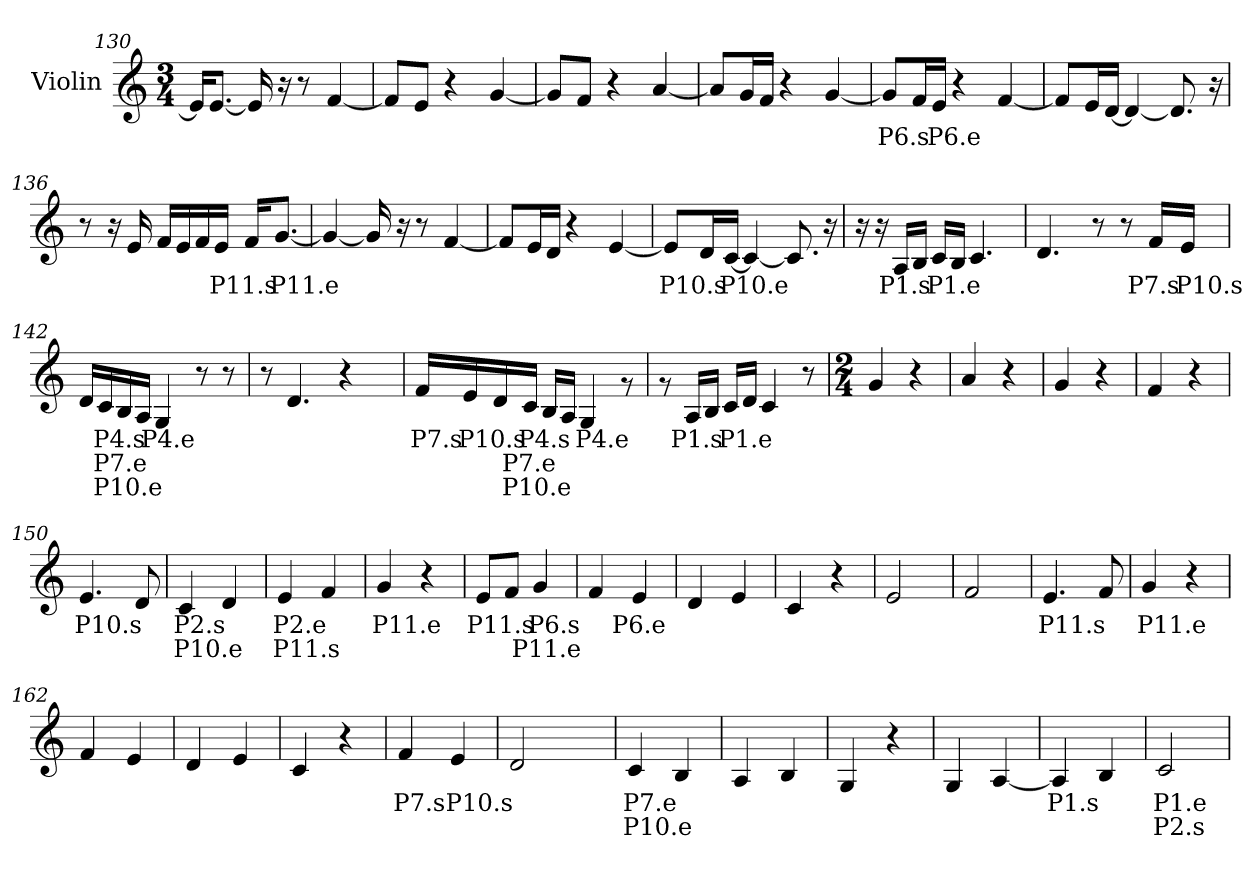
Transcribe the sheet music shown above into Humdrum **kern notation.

**kern	**text	**text	**text
*part1	*part1	*part1	*part1
*staff1	*staff1	*staff1	*staff1
*I"Violin	*	*	*
*clefG2	*	*	*
*k[]	*	*	*
*C:	*	*	*
*M3/4	*	*	*
=130	=130	=130	=130
16e/KL]	.	.	.
[8.e/J	.	.	.
16e/]	.	.	.
16r	.	.	.
8r	.	.	.
[4f/	.	.	.
=131	=131	=131	=131
8f/L]	.	.	.
8e/J	.	.	.
4r	.	.	.
[4g/	.	.	.
=132	=132	=132	=132
8g/L]	.	.	.
8f/J	.	.	.
4r	.	.	.
[4a/	.	.	.
!!LO:LB:g=z
=133	=133	=133	=133
8a/L]	.	.	.
16g/L	.	.	.
16f/JJ	.	.	.
4r	.	.	.
[4g/	.	.	.
=134	=134	=134	=134
8gi/L]	P6.s	.	.
16fi/L	.	.	.
16ei/JJ	P6.e	.	.
4r	.	.	.
[4f/	.	.	.
=135	=135	=135	=135
8f/L]	.	.	.
16e/L	.	.	.
[16d/JJ	.	.	.
4d/_	.	.	.
8.d/]	.	.	.
16r	.	.	.
=136	=136	=136	=136
8r	.	.	.
16r	.	.	.
16e/	.	.	.
16f/LL	.	.	.
16e/	.	.	.
16f/	.	.	.
16ei/JJ	P11.s	.	.
16fi/KL	.	.	.
[8.gi/J	P11.e	.	.
=137	=137	=137	=137
4g/_	.	.	.
16g/]	.	.	.
16r	.	.	.
8r	.	.	.
[4f/	.	.	.
!!LO:LB:g=z
=138	=138	=138	=138
8f/L]	.	.	.
16e/L	.	.	.
16d/JJ	.	.	.
4r	.	.	.
[4e/	.	.	.
=139	=139	=139	=139
8ei/L]	P10.s	.	.
16di/L	.	.	.
[16ci/JJ	P10.e	.	.
4c/_	.	.	.
8.c/]	.	.	.
16r	.	.	.
=140	=140	=140	=140
16r	.	.	.
16r	.	.	.
16Ai/LL	P1.s	.	.
16Bi/JJ	.	.	.
16ci/LL	P1.e	.	.
16B/JJ	.	.	.
4.c/	.	.	.
=141	=141	=141	=141
4.d/	.	.	.
8r	.	.	.
8r	.	.	.
16fi/LL	P7.s	.	.
16ei/JJ	P10.s	.	.
=142	=142	=142	=142
16di/LL	.	.	.
16ci/	P4.s	P7.e	P10.e
16Bi/	.	.	.
16Ai/JJ	.	.	.
4Gi/	P4.e	.	.
8r	.	.	.
8r	.	.	.
!!LO:LB:g=z
=143	=143	=143	=143
8r	.	.	.
4.d/	.	.	.
4r	.	.	.
=144	=144	=144	=144
16fi/LL	P7.s	.	.
16ei/	P10.s	.	.
16di/	.	.	.
16ci/JJ	P4.s	P7.e	P10.e
16Bi/LL	.	.	.
16Ai/JJ	.	.	.
4Gi/	P4.e	.	.
8rg	.	.	.
=145	=145	=145	=145
8rg	.	.	.
16Ai/LL	P1.s	.	.
16Bi/JJ	.	.	.
16ci/LL	P1.e	.	.
16d/JJ	.	.	.
4c/	.	.	.
8r	.	.	.
=146	=146	=146	=146
*M2/4	*	*	*
*MM160	*	*	*
4g/	.	.	.
4r	.	.	.
=147	=147	=147	=147
4a/	.	.	.
4r	.	.	.
=148	=148	=148	=148
4g/	.	.	.
4r	.	.	.
=149	=149	=149	=149
4f/	.	.	.
4r	.	.	.
!!LO:LB:g=z
=150	=150	=150	=150
4.ei/	P10.s	.	.
8di/	.	.	.
=151	=151	=151	=151
4ci/	P2.s	P10.e	.
4di/	.	.	.
=152	=152	=152	=152
4ei/	P2.e	P11.s	.
4fi/	.	.	.
=153	=153	=153	=153
4gi/	P11.e	.	.
4r	.	.	.
=154	=154	=154	=154
8ei/L	P11.s	.	.
8fi/J	.	.	.
4gi/	P6.s	P11.e	.
=155	=155	=155	=155
4fi/	.	.	.
4ei/	P6.e	.	.
=156	=156	=156	=156
4d/	.	.	.
4e/	.	.	.
=157	=157	=157	=157
4c/	.	.	.
4r	.	.	.
=158	=158	=158	=158
2e/	.	.	.
=159	=159	=159	=159
2f/	.	.	.
=160	=160	=160	=160
4.ei/	P11.s	.	.
8fi/	.	.	.
!!LO:LB:g=z
=161	=161	=161	=161
4gi/	P11.e	.	.
4r	.	.	.
=162	=162	=162	=162
4f/	.	.	.
4e/	.	.	.
=163	=163	=163	=163
4d/	.	.	.
4e/	.	.	.
=164	=164	=164	=164
4c/	.	.	.
4r	.	.	.
=165	=165	=165	=165
4fi/	P7.s	.	.
4ei/	P10.s	.	.
=166	=166	=166	=166
2di/	.	.	.
=167	=167	=167	=167
4ci/	P7.e	P10.e	.
4B/	.	.	.
=168	=168	=168	=168
4A/	.	.	.
4B/	.	.	.
=169	=169	=169	=169
4G/	.	.	.
4r	.	.	.
=170	=170	=170	=170
4G/	.	.	.
[4A/	.	.	.
=171	=171	=171	=171
4Ai/]	P1.s	.	.
4Bi/	.	.	.
!!LO:LB:g=z
=172	=172	=172	=172
2ci/	P1.e	P2.s	.
=	=	=	=
*-	*-	*-	*-
